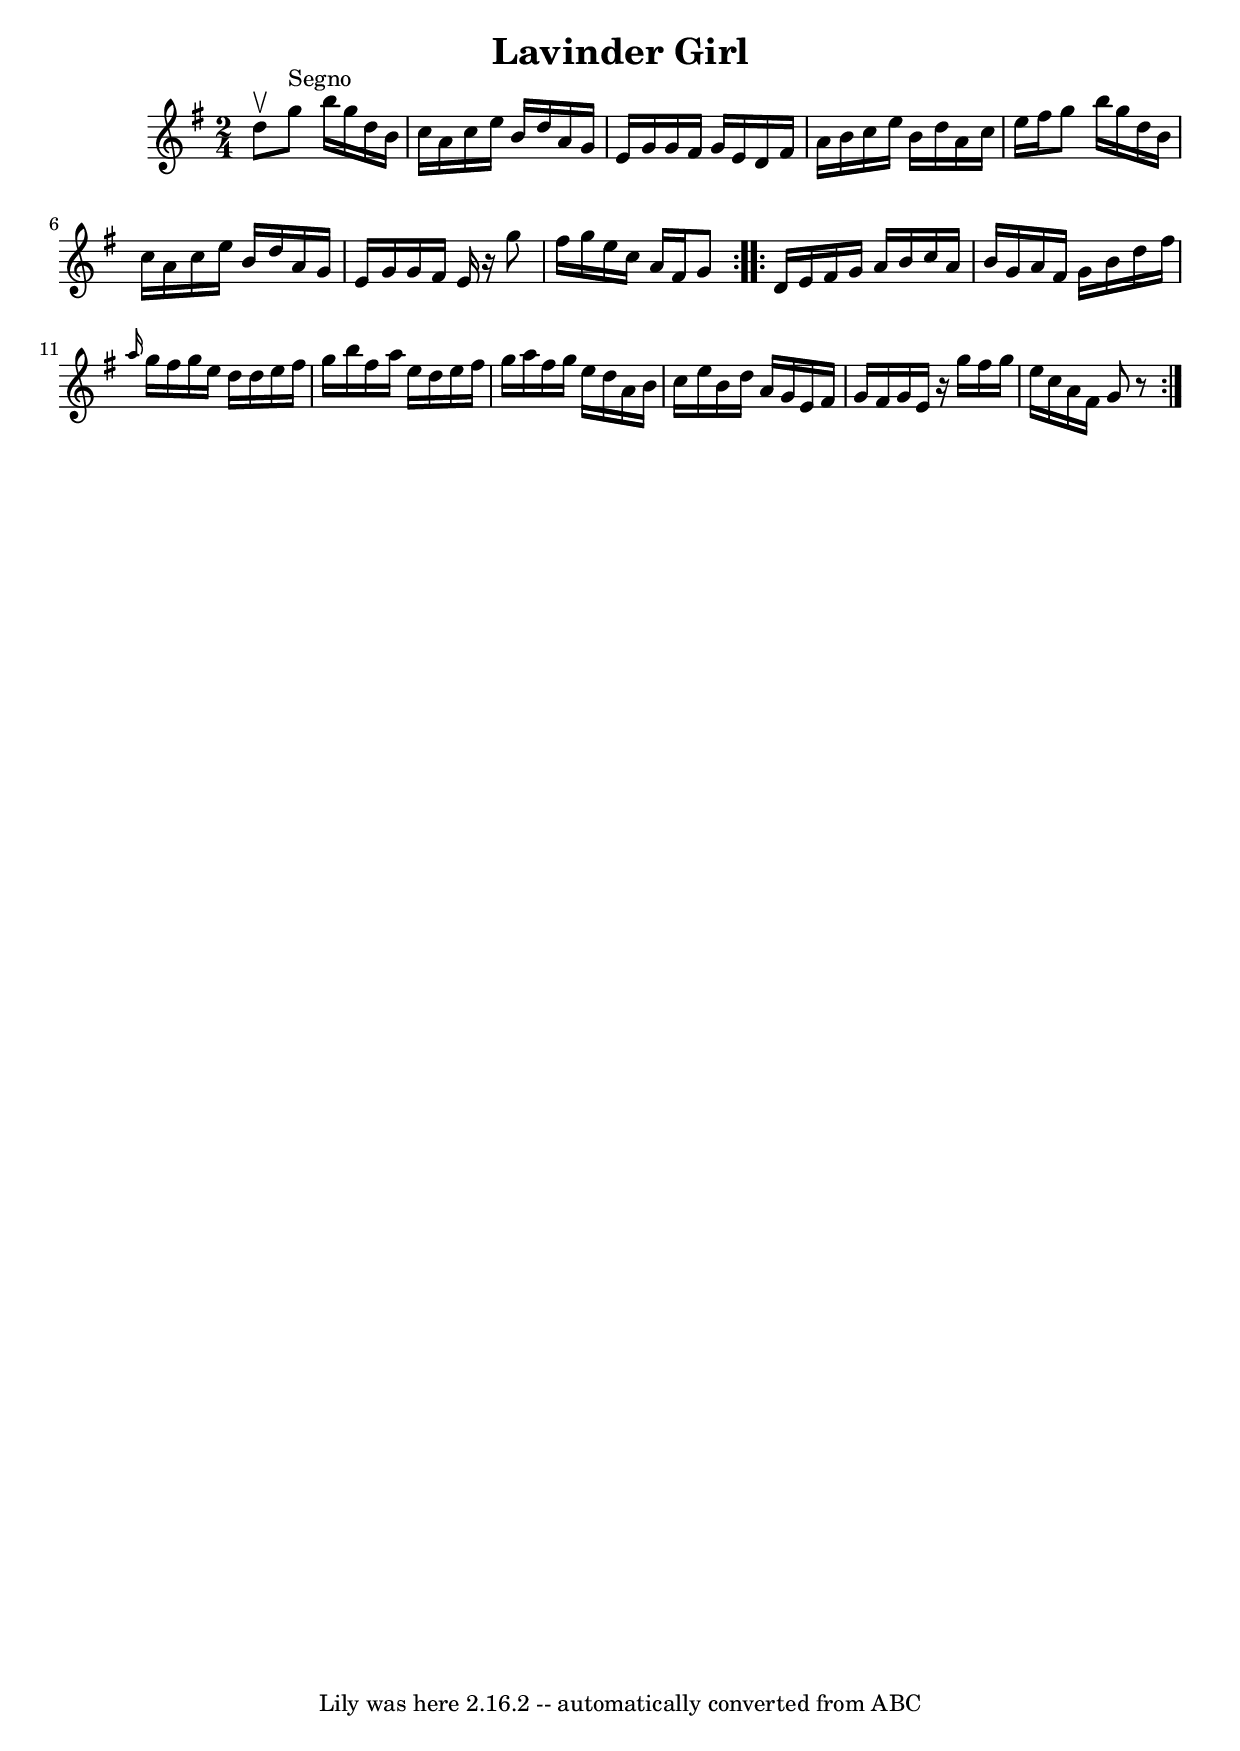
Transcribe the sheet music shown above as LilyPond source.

\version "2.7.40"
\include "Mammoth.ily"
\header {
	%% book = "Ryan's Mammoth Collection"
	crossRefNumber = "1"
	footnotes = ""
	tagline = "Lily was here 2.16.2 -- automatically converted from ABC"
	title = "Lavinder Girl"
}
voicedefault =  {


\repeat volta 2 {
\time 2/4 
\key g \major d''8^\upbow   |
 g''8^"Segno" b''16    
g''16 d''16 b'16 c''16 a'16    |
 c''16 e''16 b'16    
d''16 a'16 g'16 e'16 g'16    |
 g'16 fis'16 g'16    
e'16 d'16 fis'16 a'16 b'16    |
 c''16 e''16 b'16    
d''16 a'16 c''16 e''16 fis''16    |
 g''8 b''16    
g''16 d''16 b'16 c''16 a'16    |
 c''16 e''16 b'16    
d''16 a'16 g'16 e'16 g'16    |
 g'16 fis'16 e'16    
r16 g''8 fis''16 g''16    |
 e''16 c''16 a'16 fis'16   
 g'8    } \repeat volta 2 { d'16 e'16 fis'16 g'16 a'16 b'16  
 c''16 a'16    |
 b'16 g'16 a'16 fis'16 g'16 b'16    
d''16 fis''16    |
 \grace { a''16  } g''16 fis''16 g''16   
 e''16 d''16 d''16 e''16 fis''16    |
 g''16 b''16    
fis''16 a''16 e''16 d''16 e''16 fis''16    |
 g''16    
a''16 fis''16 g''16 e''16 d''16 a'16 b'16    |
 c''16 
 e''16 b'16 d''16 a'16 g'16 e'16 fis'16    |
 g'16  
 fis'16 g'16 e'16    r16 g''16 fis''16 g''16    |
 e''16   
 c''16 a'16 fis'16 g'8    r8   }   
}

\score{
    <<

	\context Staff="default"
	{
	    \voicedefault 
	}

    >>
	\layout {
	}
	\midi {}
}
